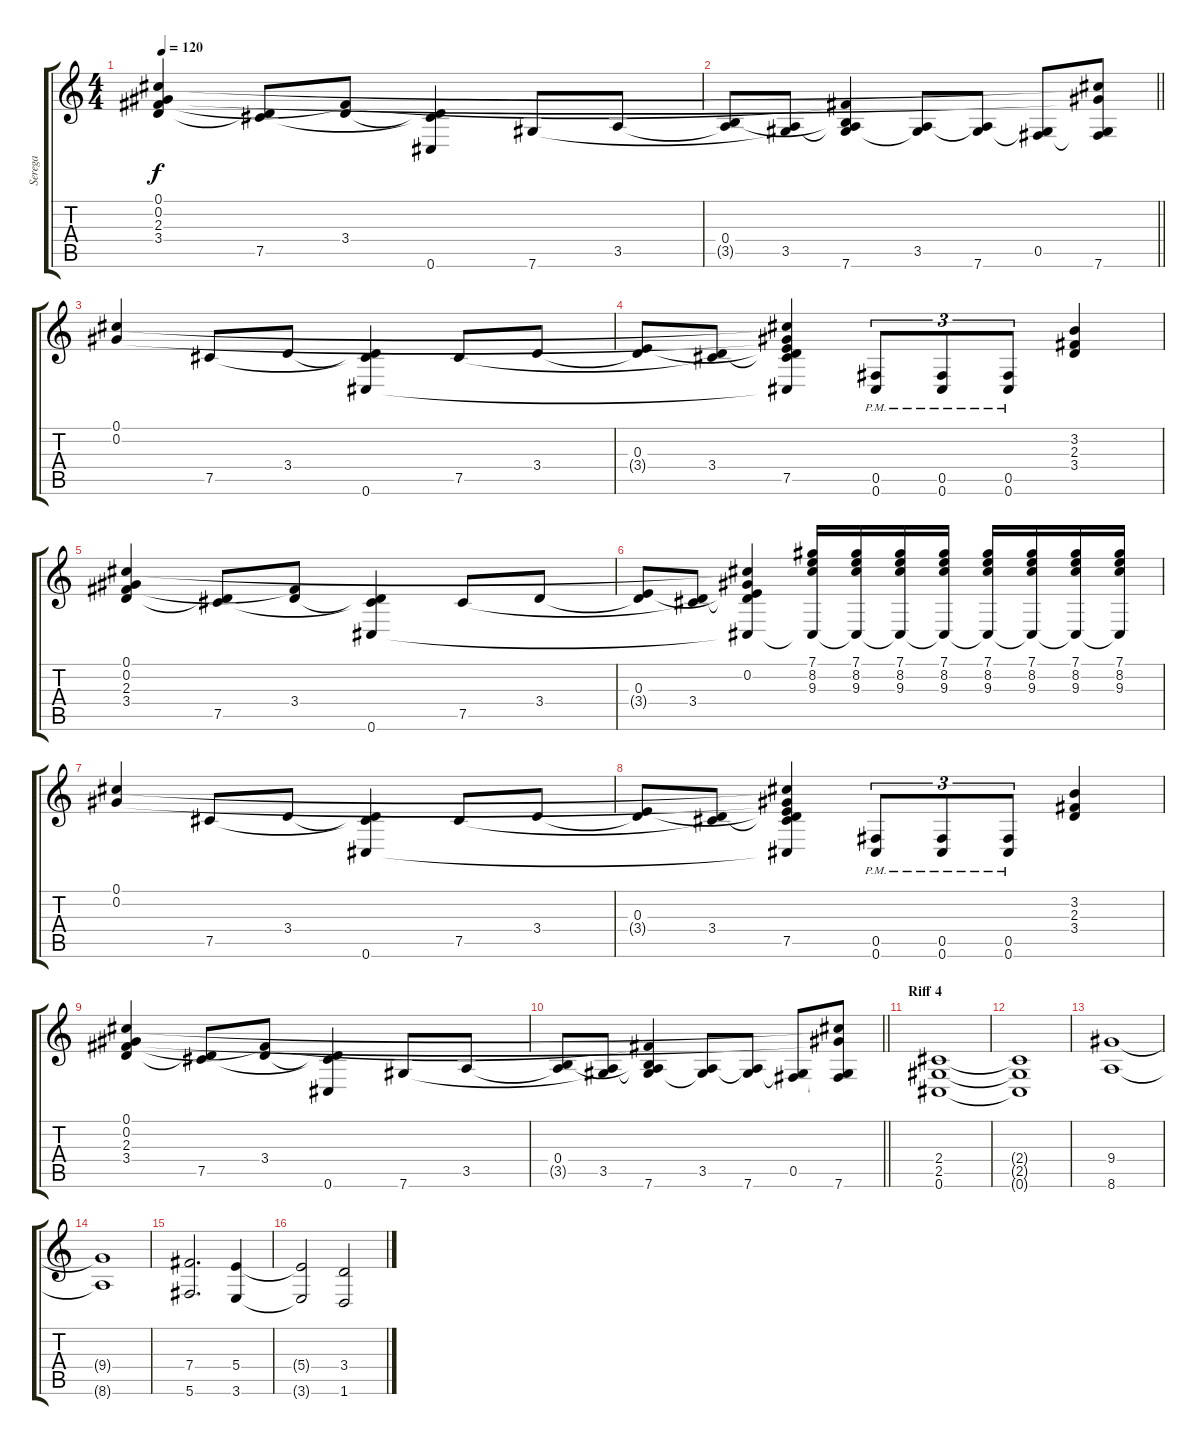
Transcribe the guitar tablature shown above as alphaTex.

\track ("Serega" "Serega") {instrument distortionguitar}
\staff {score tabs}
\tuning (Db4 Ab3 E3 B2 Gb2 Db2) {hide}
\ts (4 4)
\tempo 120
\clef g2
\ks c
(0.1 0.2 2.3 3.4).4{dy f} (3.4{t} 7.5).8 (2.3{t} 3.4).8 (3.4{t} 7.5{t} 0.6).4 7.6.8 3.5.8 |
\barLineRight lightlight
(0.4 3.5{t}).8 (3.5 7.6{t}).8 (2.3{t} 0.4{t} 3.5{t} 7.6).4 (3.5 7.6{t}).8 (3.5{t} 7.6).8 (0.5 7.6{t}).8 (0.1{t} 0.2{t} 0.5{t} 7.6).8 |
(0.1 0.2).4 7.5.8 3.4.8 (3.4{t} 7.5{t} 0.6).4 7.5.8 3.4.8 |
(0.3 3.4{t}).8 (3.4 7.5{t}).8 (0.1{t} 0.2{t} 0.3{t} 3.4{t} 7.5 0.6{t}).4 (0.5{pm} 0.6{pm}).8{tu (3 2)} (0.5{pm} 0.6{pm}).8{tu (3 2)} (0.5{pm} 0.6{pm}).8{tu (3 2)} (3.2 2.3 3.4).4 |
(0.1 0.2 2.3 3.4).4 (3.4{t} 7.5).8 (2.3{t} 3.4).8 (3.4{t} 7.5{t} 0.6).4 7.5.8 3.4.8 |
(0.3 3.4{t}).8 (3.4 7.5{t}).8 (0.1{t} 0.2 0.3{t} 3.4{t} 0.6{t}).4 (7.1 8.2 9.3 0.6{t}).16 (7.1 8.2 9.3 0.6{t}).16 (7.1 8.2 9.3 0.6{t}).16 (7.1 8.2 9.3 0.6{t}).16 (7.1 8.2 9.3 0.6{t}).16 (7.1 8.2 9.3 0.6{t}).16 (7.1 8.2 9.3 0.6{t}).16 (7.1 8.2 9.3 0.6{t}).16 |
(0.1 0.2).4 7.5.8 3.4.8 (3.4{t} 7.5{t} 0.6).4 7.5.8 3.4.8 |
(0.3 3.4{t}).8 (3.4 7.5{t}).8 (0.1{t} 0.2{t} 0.3{t} 3.4{t} 7.5 0.6{t}).4 (0.5{pm} 0.6{pm}).8{tu (3 2)} (0.5{pm} 0.6{pm}).8{tu (3 2)} (0.5{pm} 0.6{pm}).8{tu (3 2)} (3.2 2.3 3.4).4 |
(0.1 0.2 2.3 3.4).4 (3.4{t} 7.5).8 (2.3{t} 3.4).8 (3.4{t} 7.5{t} 0.6).4 7.6.8 3.5.8 |
\barLineRight lightlight
(0.4 3.5{t}).8 (3.5 7.6{t}).8 (2.3{t} 0.4{t} 3.5{t} 7.6).4 (3.5 7.6{t}).8 (3.5{t} 7.6).8 (0.5 7.6{t}).8 (0.1{t} 0.2{t} 0.5{t} 7.6).8 |
\section ("" "Riff 4")
(2.4 2.5 0.6).1 |
(2.4{t} 2.5{t} 0.6{t}).1 |
(9.4 8.6).1 |
(9.4{t} 8.6{t}).1 |
(7.4 5.6).2{d} (5.4 3.6).4 |
(5.4{t} 3.6{t}).2 (3.4 1.6).2
